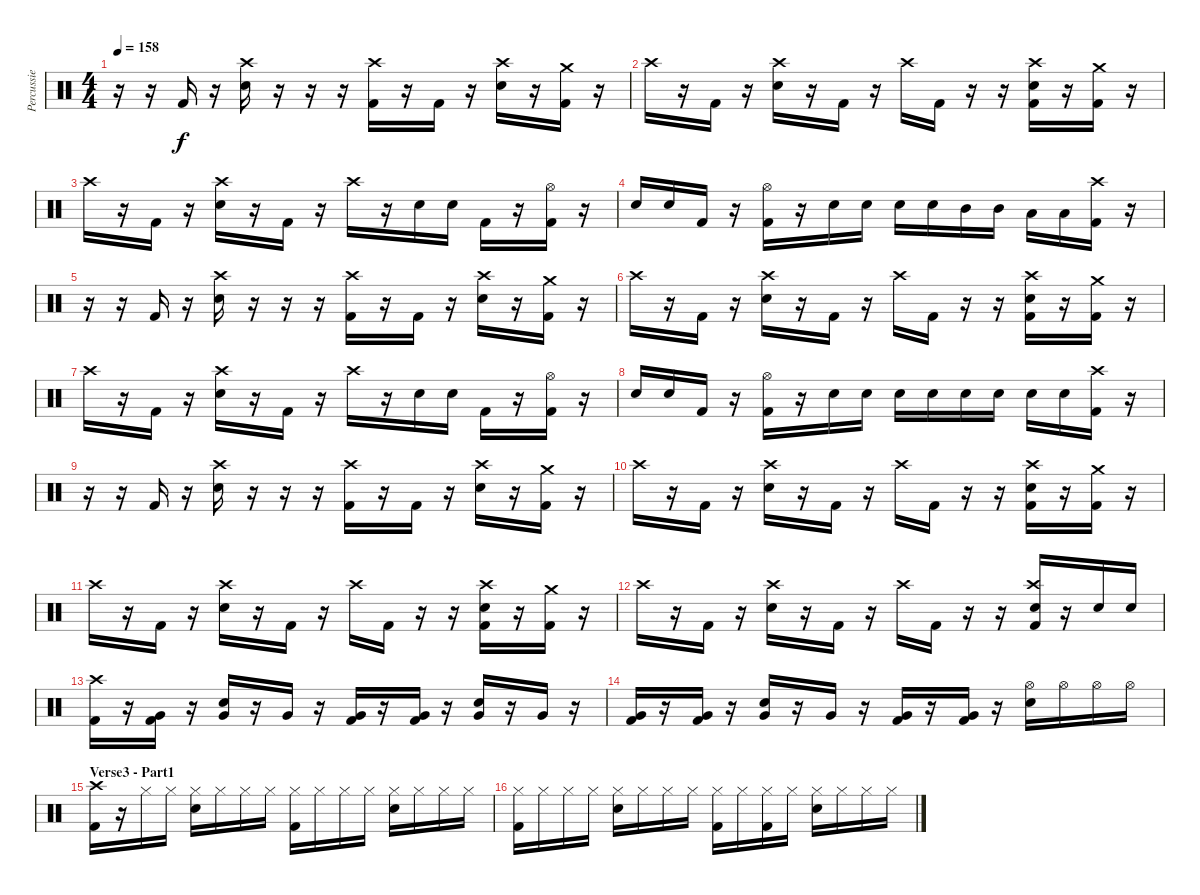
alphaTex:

\track ("Percussie" "Percussie") {instrument percussion}
\staff {score}
\articulation defaults
\ts (4 4)
\tempo 158
\clef neutral
\ks c
r.16{dy f} r.16 "Kick (hit) 2".16 r.16 ("Crash high (hit)" "Electric Snare (hit)").16 r.16 r.16 r.16 ("Crash high (hit)" "Kick (hit) 2").16 r.16 "Kick (hit) 2".16 r.16 ("Crash high (hit)" "Electric Snare (hit)").16 r.16 ("Crash medium (hit)" "Kick (hit) 2").16 r.16 |
"Crash high (hit)".16 r.16 "Kick (hit) 2".16 r.16 ("Crash high (hit)" "Electric Snare (hit)").16 r.16 "Kick (hit) 2".16 r.16 "Crash high (hit)".16 "Kick (hit) 2".16 r.16 r.16 ("Crash high (hit)" "Electric Snare (hit)" "Kick (hit) 2").16 r.16 ("Crash medium (hit)" "Kick (hit) 2").16 r.16 |
"Crash high (hit)".16 r.16 "Kick (hit) 2".16 r.16 ("Crash high (hit)" "Electric Snare (hit)").16 r.16 "Kick (hit) 2".16 r.16 "Crash high (hit)".16 r.16 "Electric Snare (hit)".16 "Electric Snare (hit)".16 "Kick (hit) 2".16 r.16 ("Hi-Hat (open)" "Kick (hit) 2").16 r.16 |
"Electric Snare (hit)".16 "Electric Snare (hit)".16 "Kick (hit) 2".16 r.16 ("Hi-Hat (open)" "Kick (hit) 2").16 r.16 "Electric Snare (hit)".16 "Electric Snare (hit)".16 "Electric Snare (hit)".16 "Electric Snare (hit)".16 "Mid Tom (hit)".16 "Mid Tom (hit)".16 "Low Tom (hit)".16 "Low Tom (hit)".16 ("Crash high (hit)" "Kick (hit) 2").16 r.16 |
r.16 r.16 "Kick (hit) 2".16 r.16 ("Crash high (hit)" "Electric Snare (hit)").16 r.16 r.16 r.16 ("Crash high (hit)" "Kick (hit) 2").16 r.16 "Kick (hit) 2".16 r.16 ("Crash high (hit)" "Electric Snare (hit)").16 r.16 ("Crash medium (hit)" "Kick (hit) 2").16 r.16 |
"Crash high (hit)".16 r.16 "Kick (hit) 2".16 r.16 ("Crash high (hit)" "Electric Snare (hit)").16 r.16 "Kick (hit) 2".16 r.16 "Crash high (hit)".16 "Kick (hit) 2".16 r.16 r.16 ("Crash high (hit)" "Electric Snare (hit)" "Kick (hit) 2").16 r.16 ("Crash medium (hit)" "Kick (hit) 2").16 r.16 |
"Crash high (hit)".16 r.16 "Kick (hit) 2".16 r.16 ("Crash high (hit)" "Electric Snare (hit)").16 r.16 "Kick (hit) 2".16 r.16 "Crash high (hit)".16 r.16 "Electric Snare (hit)".16 "Electric Snare (hit)".16 "Kick (hit) 2".16 r.16 ("Hi-Hat (open)" "Kick (hit) 2").16 r.16 |
"Electric Snare (hit)".16 "Electric Snare (hit)".16 "Kick (hit) 2".16 r.16 ("Hi-Hat (open)" "Kick (hit) 2").16 r.16 "Electric Snare (hit)".16 "Electric Snare (hit)".16 "Electric Snare (hit)".16 "Electric Snare (hit)".16 "Electric Snare (hit)".16 "Electric Snare (hit)".16 "Electric Snare (hit)".16 "Electric Snare (hit)".16 ("Crash high (hit)" "Kick (hit) 2").16 r.16 |
r.16 r.16 "Kick (hit) 2".16 r.16 ("Crash high (hit)" "Electric Snare (hit)").16 r.16 r.16 r.16 ("Crash high (hit)" "Kick (hit) 2").16 r.16 "Kick (hit) 2".16 r.16 ("Crash high (hit)" "Electric Snare (hit)").16 r.16 ("Crash medium (hit)" "Kick (hit) 2").16 r.16 |
"Crash high (hit)".16 r.16 "Kick (hit) 2".16 r.16 ("Crash high (hit)" "Electric Snare (hit)").16 r.16 "Kick (hit) 2".16 r.16 "Crash high (hit)".16 "Kick (hit) 2".16 r.16 r.16 ("Crash high (hit)" "Electric Snare (hit)" "Kick (hit) 2").16 r.16 ("Crash medium (hit)" "Kick (hit) 2").16 r.16 |
"Crash high (hit)".16 r.16 "Kick (hit) 2".16 r.16 ("Crash high (hit)" "Electric Snare (hit)").16 r.16 "Kick (hit) 2".16 r.16 "Crash high (hit)".16 "Kick (hit) 2".16 r.16 r.16 ("Crash high (hit)" "Electric Snare (hit)" "Kick (hit) 2").16 r.16 ("Crash medium (hit)" "Kick (hit) 2").16 r.16 |
"Crash high (hit)".16 r.16 "Kick (hit) 2".16 r.16 ("Crash high (hit)" "Electric Snare (hit)").16 r.16 "Kick (hit) 2".16 r.16 "Crash high (hit)".16 "Kick (hit) 2".16 r.16 r.16 ("Crash high (hit)" "Electric Snare (hit)" "Kick (hit) 2").16 r.16 "Electric Snare (hit)".16 "Electric Snare (hit)".16 |
("Crash high (hit)" "Kick (hit) 2").16 r.16 ("Very Low Tom (hit)" "Kick (hit) 2").16 r.16 ("Electric Snare (hit)" "Very Low Tom (hit)").16 r.16 "Very Low Tom (hit)".16 r.16 ("Very Low Tom (hit)" "Kick (hit) 2").16 r.16 ("Very Low Tom (hit)" "Kick (hit) 2").16 r.16 ("Electric Snare (hit)" "Very Low Tom (hit)").16 r.16 "Very Low Tom (hit)".16 r.16 |
("Very Low Tom (hit)" "Kick (hit) 2").16 r.16 ("Very Low Tom (hit)" "Kick (hit) 2").16 r.16 ("Electric Snare (hit)" "Very Low Tom (hit)").16 r.16 "Very Low Tom (hit)".16 r.16 ("Very Low Tom (hit)" "Kick (hit) 2").16 r.16 ("Very Low Tom (hit)" "Kick (hit) 2").16 r.16 ("Hi-Hat (open)" "Electric Snare (hit)").16 "Hi-Hat (open)".16 "Hi-Hat (open)".16 "Hi-Hat (open)".16 |
\section ("" "Verse3 - Part1")
("Crash high (hit)" "Kick (hit) 2").16 r.16 "Hi-Hat (closed)".16 "Hi-Hat (closed)".16 ("Hi-Hat (closed)" "Electric Snare (hit)").16 "Hi-Hat (closed)".16 "Hi-Hat (closed)".16 "Hi-Hat (closed)".16 ("Hi-Hat (closed)" "Kick (hit) 2").16 "Hi-Hat (closed)".16 "Hi-Hat (closed)".16 "Hi-Hat (closed)".16 ("Hi-Hat (closed)" "Electric Snare (hit)").16 "Hi-Hat (closed)".16 "Hi-Hat (closed)".16 "Hi-Hat (closed)".16 |
("Hi-Hat (closed)" "Kick (hit) 2").16 "Hi-Hat (closed)".16 "Hi-Hat (closed)".16 "Hi-Hat (closed)".16 ("Hi-Hat (closed)" "Electric Snare (hit)").16 "Hi-Hat (closed)".16 "Hi-Hat (closed)".16 "Hi-Hat (closed)".16 ("Hi-Hat (closed)" "Kick (hit) 2").16 "Hi-Hat (closed)".16 ("Hi-Hat (closed)" "Kick (hit) 2").16 "Hi-Hat (closed)".16 ("Hi-Hat (closed)" "Electric Snare (hit)").16 "Hi-Hat (closed)".16 "Hi-Hat (closed)".16 "Hi-Hat (closed)".16
